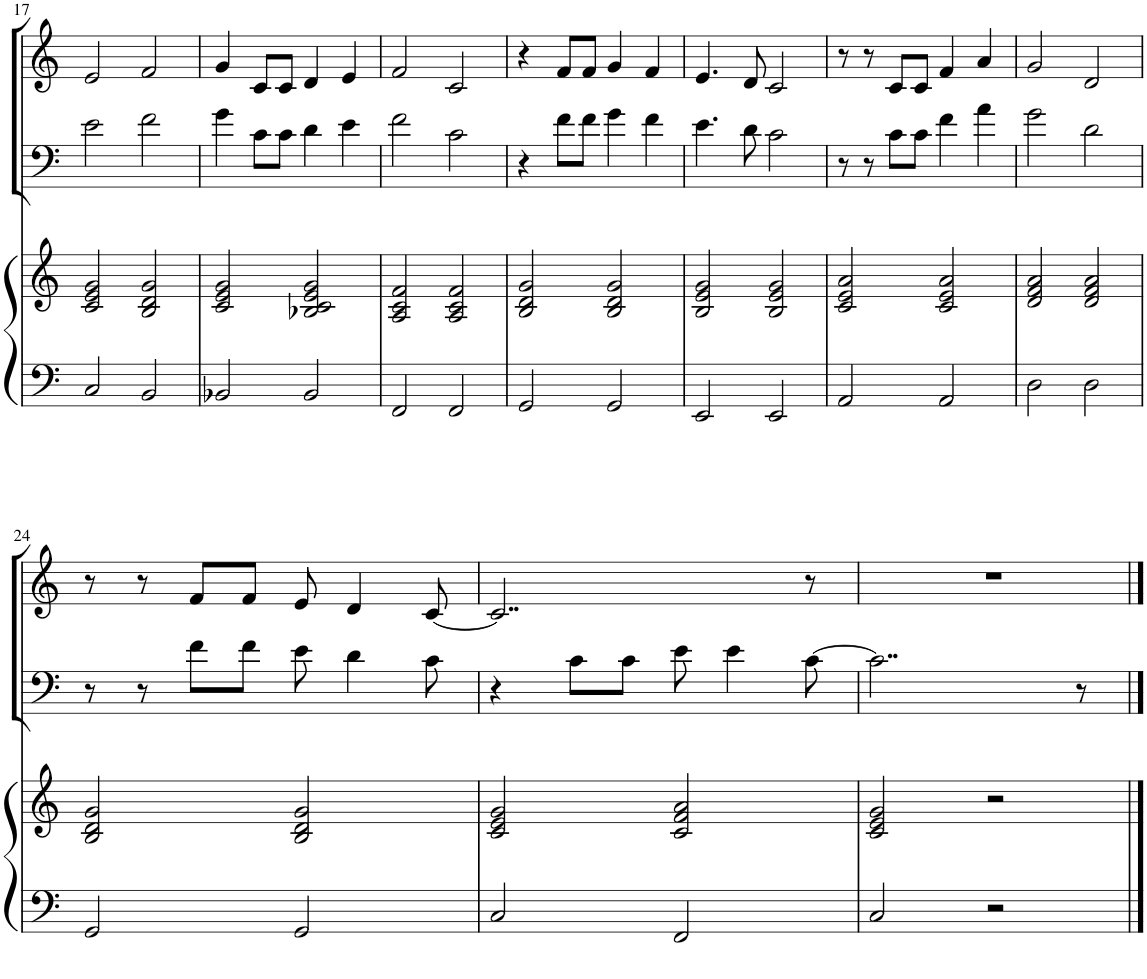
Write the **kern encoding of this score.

**kern	**kern	**kern	**kern
*part3	*part3	*part2	*part1
*staff4	*staff3	*staff2	*staff1
*I"Piano	*	*I"T B	*I"S A
*I'Pno	*	*	*
!!LO:PB:g=z
*clefF4	*clefG2	*clefF4	*clefG2
*k[]	*k[]	*k[]	*k[]
*M4/4	*M4/4	*M4/4	*M4/4
=17	=17	=17	=17
2C/	2c/ 2e/ 2g/	2e\	2e/
2BB/	2B/ 2d/ 2g/	2f\	2f/
=18	=18	=18	=18
2BB-X/	2c/ 2e/ 2g/	4g\	4g/
.	.	8c\L	8c/L
.	.	8c\J	8c/J
2BB-/	2B-X/ 2c/ 2e/ 2g/	4d\	4d/
.	.	4e\	4e/
=19	=19	=19	=19
2FF/	2A/ 2c/ 2f/	2f\	2f/
2FF/	2A/ 2c/ 2f/	2c\	2c/
=20	=20	=20	=20
2GG/	2B/ 2d/ 2g/	4r	4r
.	.	8f\L	8f/L
.	.	8f\J	8f/J
2GG/	2B/ 2d/ 2g/	4g\	4g/
.	.	4f\	4f/
=21	=21	=21	=21
2EE/	2B/ 2e/ 2g/	4.e\	4.e/
.	.	8d\	8d/
2EE/	2B/ 2e/ 2g/	2c\	2c/
=22	=22	=22	=22
2AA/	2c/ 2e/ 2a/	8r	8r
.	.	8r	8r
.	.	8c\L	8c/L
.	.	8c\J	8c/J
2AA/	2c/ 2e/ 2a/	4f\	4f/
.	.	4a\	4a/
=23	=23	=23	=23
2D\	2d/ 2f/ 2a/	2g\	2g/
2D\	2d/ 2f/ 2a/	2d\	2d/
!!LO:LB:g=z
=24	=24	=24	=24
2GG/	2B/ 2d/ 2g/	8r	8r
.	.	8r	8r
.	.	8f\L	8f/L
.	.	8f\J	8f/J
2GG/	2B/ 2d/ 2g/	8e\	8e/
.	.	4d\	4d/
.	.	8c\	[8c/
=25	=25	=25	=25
2C/	2c/ 2e/ 2g/	4r	2..c/]
.	.	8c\L	.
.	.	8c\J	.
2FF/	2c/ 2f/ 2a/	8e\	.
.	.	4e\	.
.	.	[8c\	8r
=26	=26	=26	=26
2C/	2c/ 2e/ 2g/	2..c\]	1r
2r	2r	.	.
.	.	8r	.
==	==	==	==
*-	*-	*-	*-
